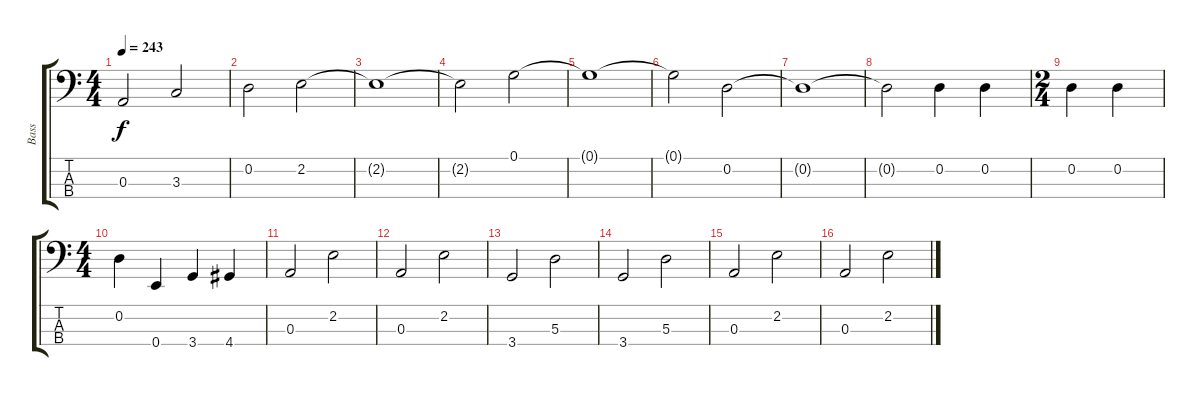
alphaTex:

\track ("Bass" "Bass") {instrument electricbassfinger}
\staff {score tabs}
\tuning (G2 D2 A1 E1) {hide}
\ts (4 4)
\tempo 243
\clef f4
\ks c
0.3.2{dy f instrument electricbassfinger} 3.3.2 |
0.2.2 2.2.2 |
2.2{t}.1 |
2.2{t}.2 0.1.2 |
0.1{t}.1 |
0.1{t}.2 0.2.2 |
0.2{t}.1 |
0.2{t}.2 0.2.4 0.2.4 |
\ts (2 4)
0.2.4 0.2.4 |
\ts (4 4)
0.2.4 0.4.4 3.4.4 4.4.4 |
0.3.2 2.2.2 |
0.3.2 2.2.2 |
3.4.2 5.3.2 |
3.4.2 5.3.2 |
0.3.2 2.2.2 |
0.3.2 2.2.2
